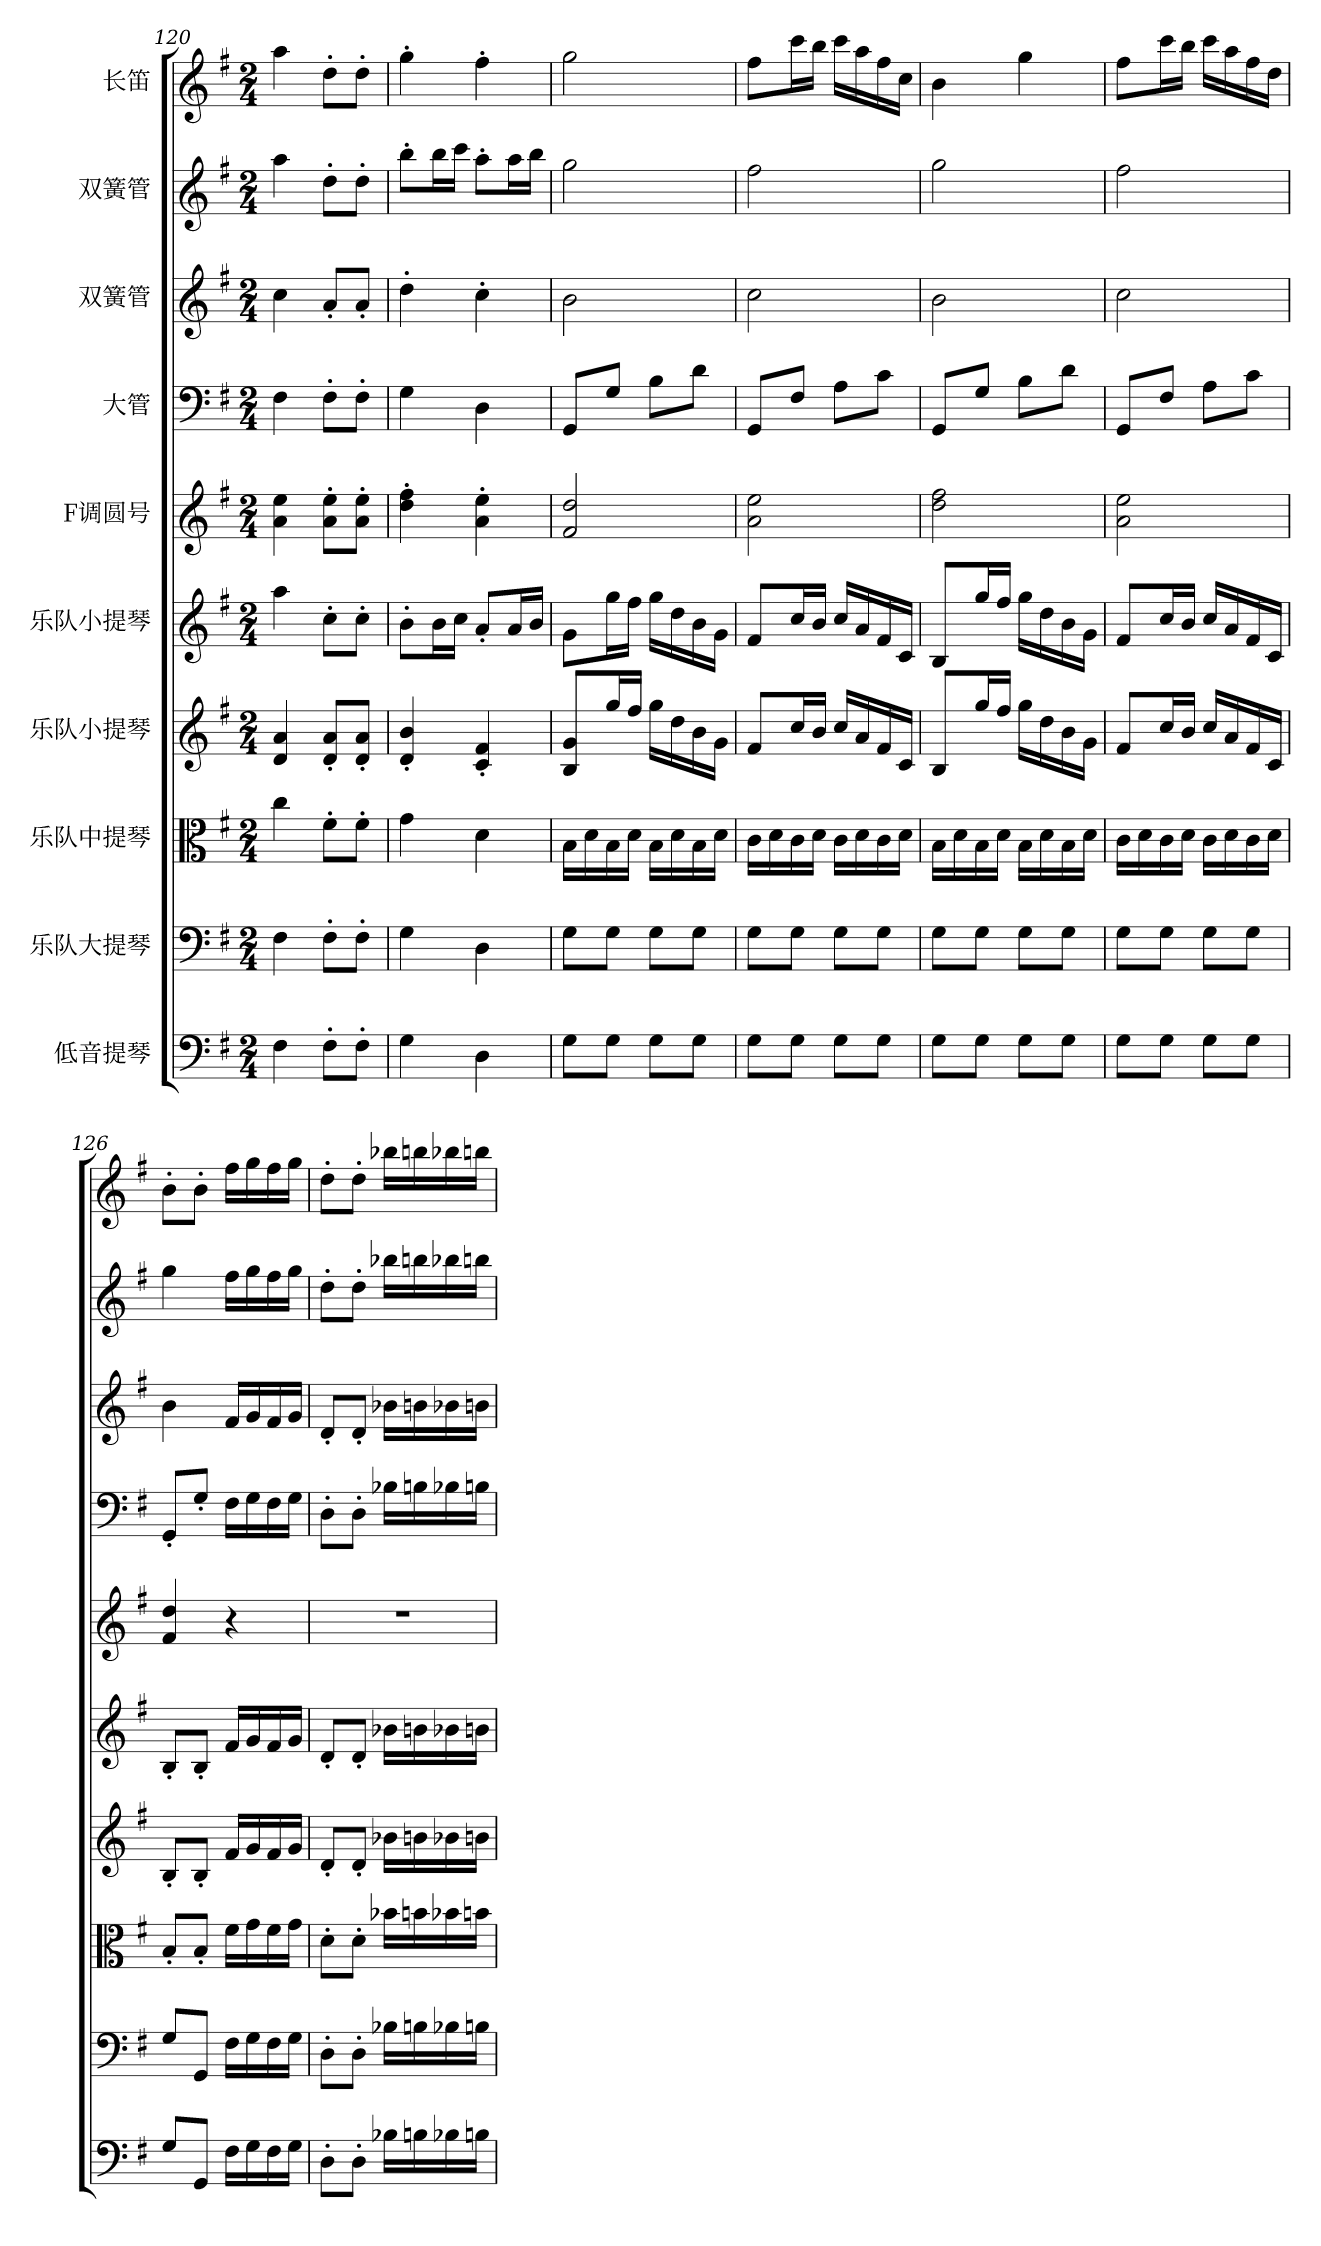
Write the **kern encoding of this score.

**kern	**kern	**kern	**kern	**kern	**kern	**kern	**kern	**kern	**kern
*part10	*part9	*part8	*part7	*part6	*part5	*part4	*part3	*part2	*part1
*staff10	*staff9	*staff8	*staff7	*staff6	*staff5	*staff4	*staff3	*staff2	*staff1
*I"低音提琴	*I"乐队大提琴	*I"乐队中提琴	*I"乐队小提琴	*I"乐队小提琴	*I"F调圆号	*I"大管	*I"双簧管	*I"双簧管	*I"长笛
*clefF4	*clefF4	*clefC3	*clefG2	*clefG2	*clefG2	*clefF4	*clefG2	*clefG2	*clefG2
*ITrd7c12	*	*	*	*	*ITrd4c7	*	*	*	*
*k[f#]	*k[f#]	*k[f#]	*k[f#]	*k[f#]	*k[]	*k[f#]	*k[f#]	*k[f#]	*k[f#]
*M2/4	*M2/4	*M2/4	*M2/4	*M2/4	*M2/4	*M2/4	*M2/4	*M2/4	*M2/4
=120	=120	=120	=120	=120	=120	=120	=120	=120	=120
4FF#\	4F#\	4cc\	4d/ 4a/	4aa\	4d\ 4a\	4F#\	4cc\	4aa\	4aa\
8FF#'\L	8F#'\L	8f#'\L	8d/' 8a/'L	8cc'\L	8d\' 8a\'L	8F#'\L	8a'/L	8dd'\L	8dd'\L
8FF#'\J	8F#'\J	8f#'\J	8d/' 8a/'J	8cc'\J	8d\' 8a\'J	8F#'\J	8a'/J	8dd'\J	8dd'\J
=121	=121	=121	=121	=121	=121	=121	=121	=121	=121
4GG\	4G\	4g\	4d/' 4b/'	8b'\L	4g\' 4b\'	4G\	4dd'\	8bb'\L	4gg'\
.	.	.	.	16b\L	.	.	.	16bb\L	.
.	.	.	.	16cc\JJ	.	.	.	16ccc\JJ	.
4DD\	4D\	4d\	4c/' 4f#/'	8a'/L	4d\' 4a\'	4D\	4cc'\	8aa'\L	4ff#'\
.	.	.	.	16a/L	.	.	.	16aa\L	.
.	.	.	.	16b/JJ	.	.	.	16bb\JJ	.
=122	=122	=122	=122	=122	=122	=122	=122	=122	=122
8GG\L	8G\L	16B\LL	8B/ 8g/L	8g\L	2B/ 2g/	8GG/L	2b\	2gg\	2gg\
.	.	16d\	.	.	.	.	.	.	.
8GG\J	8G\J	16B\	16gg/L	16gg\L	.	8G/J	.	.	.
.	.	16d\JJ	16ff#/JJ	16ff#\JJ	.	.	.	.	.
8GG\L	8G\L	16B\LL	16gg\LL	16gg\LL	.	8B\L	.	.	.
.	.	16d\	16dd\	16dd\	.	.	.	.	.
8GG\J	8G\J	16B\	16b\	16b\	.	8d\J	.	.	.
.	.	16d\JJ	16g\JJ	16g\JJ	.	.	.	.	.
!!LO:PB:g=z
=123	=123	=123	=123	=123	=123	=123	=123	=123	=123
8GG\L	8G\L	16c\LL	8f#/L	8f#/L	2d\ 2a\	8GG/L	2cc\	2ff#\	8ff#\L
.	.	16d\	.	.	.	.	.	.	.
8GG\J	8G\J	16c\	16cc/L	16cc/L	.	8F#/J	.	.	16ccc\L
.	.	16d\JJ	16b/JJ	16b/JJ	.	.	.	.	16bb\JJ
8GG\L	8G\L	16c\LL	16cc/LL	16cc/LL	.	8A\L	.	.	16ccc\LL
.	.	16d\	16a/	16a/	.	.	.	.	16aa\
8GG\J	8G\J	16c\	16f#/	16f#/	.	8c\J	.	.	16ff#\
.	.	16d\JJ	16c/JJ	16c/JJ	.	.	.	.	16cc\JJ
=124	=124	=124	=124	=124	=124	=124	=124	=124	=124
8GG\L	8G\L	16B\LL	8B/L	8B/L	2g\ 2b\	8GG/L	2b\	2gg\	4b\
.	.	16d\	.	.	.	.	.	.	.
8GG\J	8G\J	16B\	16gg/L	16gg/L	.	8G/J	.	.	.
.	.	16d\JJ	16ff#/JJ	16ff#/JJ	.	.	.	.	.
8GG\L	8G\L	16B\LL	16gg\LL	16gg\LL	.	8B\L	.	.	4gg\
.	.	16d\	16dd\	16dd\	.	.	.	.	.
8GG\J	8G\J	16B\	16b\	16b\	.	8d\J	.	.	.
.	.	16d\JJ	16g\JJ	16g\JJ	.	.	.	.	.
=125	=125	=125	=125	=125	=125	=125	=125	=125	=125
8GG\L	8G\L	16c\LL	8f#/L	8f#/L	2d\ 2a\	8GG/L	2cc\	2ff#\	8ff#\L
.	.	16d\	.	.	.	.	.	.	.
8GG\J	8G\J	16c\	16cc/L	16cc/L	.	8F#/J	.	.	16ccc\L
.	.	16d\JJ	16b/JJ	16b/JJ	.	.	.	.	16bb\JJ
8GG\L	8G\L	16c\LL	16cc/LL	16cc/LL	.	8A\L	.	.	16ccc\LL
.	.	16d\	16a/	16a/	.	.	.	.	16aa\
8GG\J	8G\J	16c\	16f#/	16f#/	.	8c\J	.	.	16ff#\
.	.	16d\JJ	16c/JJ	16c/JJ	.	.	.	.	16dd\JJ
=126	=126	=126	=126	=126	=126	=126	=126	=126	=126
8GG/L	8G/L	8B'/L	8B'/L	8B'/L	4B/ 4g/	8GG'/L	4b\	4gg\	8b'\L
8GGG/J	8GG/J	8B'/J	8B'/J	8B'/J	.	8G'/J	.	.	8b'\J
16FF#\LL	16F#\LL	16f#\LL	16f#/LL	16f#/LL	4r	16F#\LL	16f#/LL	16ff#\LL	16ff#\LL
16GG\	16G\	16g\	16g/	16g/	.	16G\	16g/	16gg\	16gg\
16FF#\	16F#\	16f#\	16f#/	16f#/	.	16F#\	16f#/	16ff#\	16ff#\
16GG\JJ	16G\JJ	16g\JJ	16g/JJ	16g/JJ	.	16G\JJ	16g/JJ	16gg\JJ	16gg\JJ
!!LO:PB:g=z
=127	=127	=127	=127	=127	=127	=127	=127	=127	=127
8DD'\L	8D'\L	8d'\L	8d'/L	8d'/L	2r	8D'\L	8d'/L	8dd'\L	8dd'\L
8DD'\J	8D'\J	8d'\J	8d'/J	8d'/J	.	8D'\J	8d'/J	8dd'\J	8dd'\J
16BB-X\LL	16B-X\LL	16b-X\LL	16b-X\LL	16b-X\LL	.	16B-X\LL	16b-X\LL	16bb-X\LL	16bb-X\LL
16BBn\	16Bn\	16bn\	16bn\	16bn\	.	16Bn\	16bn\	16bbn\	16bbn\
16BB-X\	16B-X\	16b-X\	16b-X\	16b-X\	.	16B-X\	16b-X\	16bb-X\	16bb-X\
16BBn\JJ	16Bn\JJ	16bn\JJ	16bn\JJ	16bn\JJ	.	16Bn\JJ	16bn\JJ	16bbn\JJ	16bbn\JJ
=	=	=	=	=	=	=	=	=	=
*-	*-	*-	*-	*-	*-	*-	*-	*-	*-
